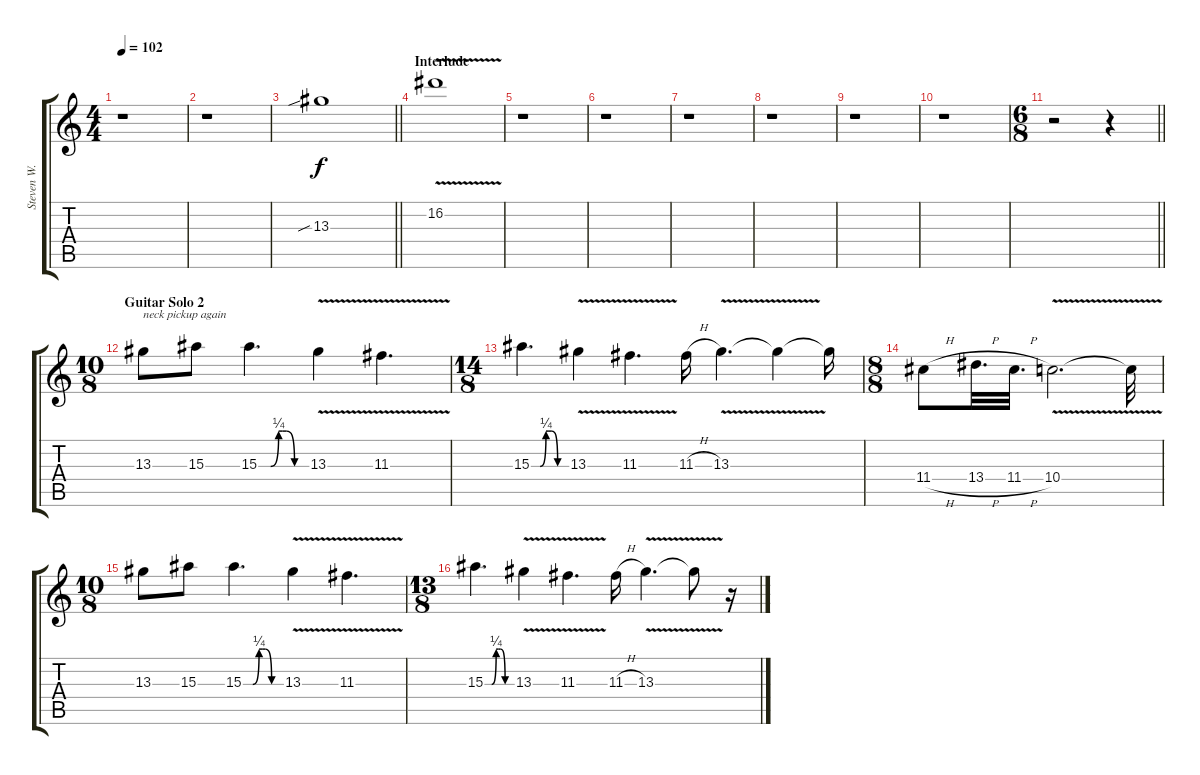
\track ("Steven W. Lead (No Capo!!!)" "Steven W. ") {instrument overdrivenguitar}
\staff {score tabs}
\tuning (E4 B3 G3 D3 A2 D2) {hide}
\ts (4 4)
\tempo 102
\clef g2
\ks c
r.1{dy mp} |
r.1 |
\barLineRight lightlight
13.3{sib}.1{dy f} |
\section ("" "Interlude")
16.2{v}.1 |
r.1 |
r.1 |
r.1 |
r.1 |
r.1 |
r.1 |
\ts (6 8)
\barLineRight lightlight
r.2 r.4 |
\ts (10 8)
\section ("" "Guitar Solo 2")
13.3.8{txt "neck pickup again"} 15.3.8 15.3{be (custom 0 0 15 0 25 1 30 1 35 1 45 0 50 0 55 0 60 0)}.4{d} 13.3{v}.4 11.3{v}.4{d} |
\ts (14 8)
15.3{be (custom 0 0 15 0 25 1 30 1 35 1 45 0 50 0 55 0 60 0)}.4{d} 13.3{v}.4 11.3{v}.4{d} 11.3{h}.16 13.3{v}.4{d} 13.3{t}.4 13.3{t}.16 |
\ts (8 8)
11.4{h}.8 13.4{h}.32{d} 11.4{h}.32{d} 10.4{v}.2{d} 10.4{t}.32 |
\ts (10 8)
13.3.8 15.3.8 15.3{be (custom 0 0 15 0 25 1 30 1 35 1 45 0 50 0 55 0 60 0)}.4{d} 13.3{v}.4 11.3{v}.4{d} |
\ts (13 8)
15.3{be (custom 0 0 15 0 25 1 30 1 35 1 45 0 50 0 55 0 60 0)}.4{d} 13.3{v}.4 11.3{v}.4{d} 11.3{h}.16 13.3{v}.4{d} 13.3{t}.8 r.16
